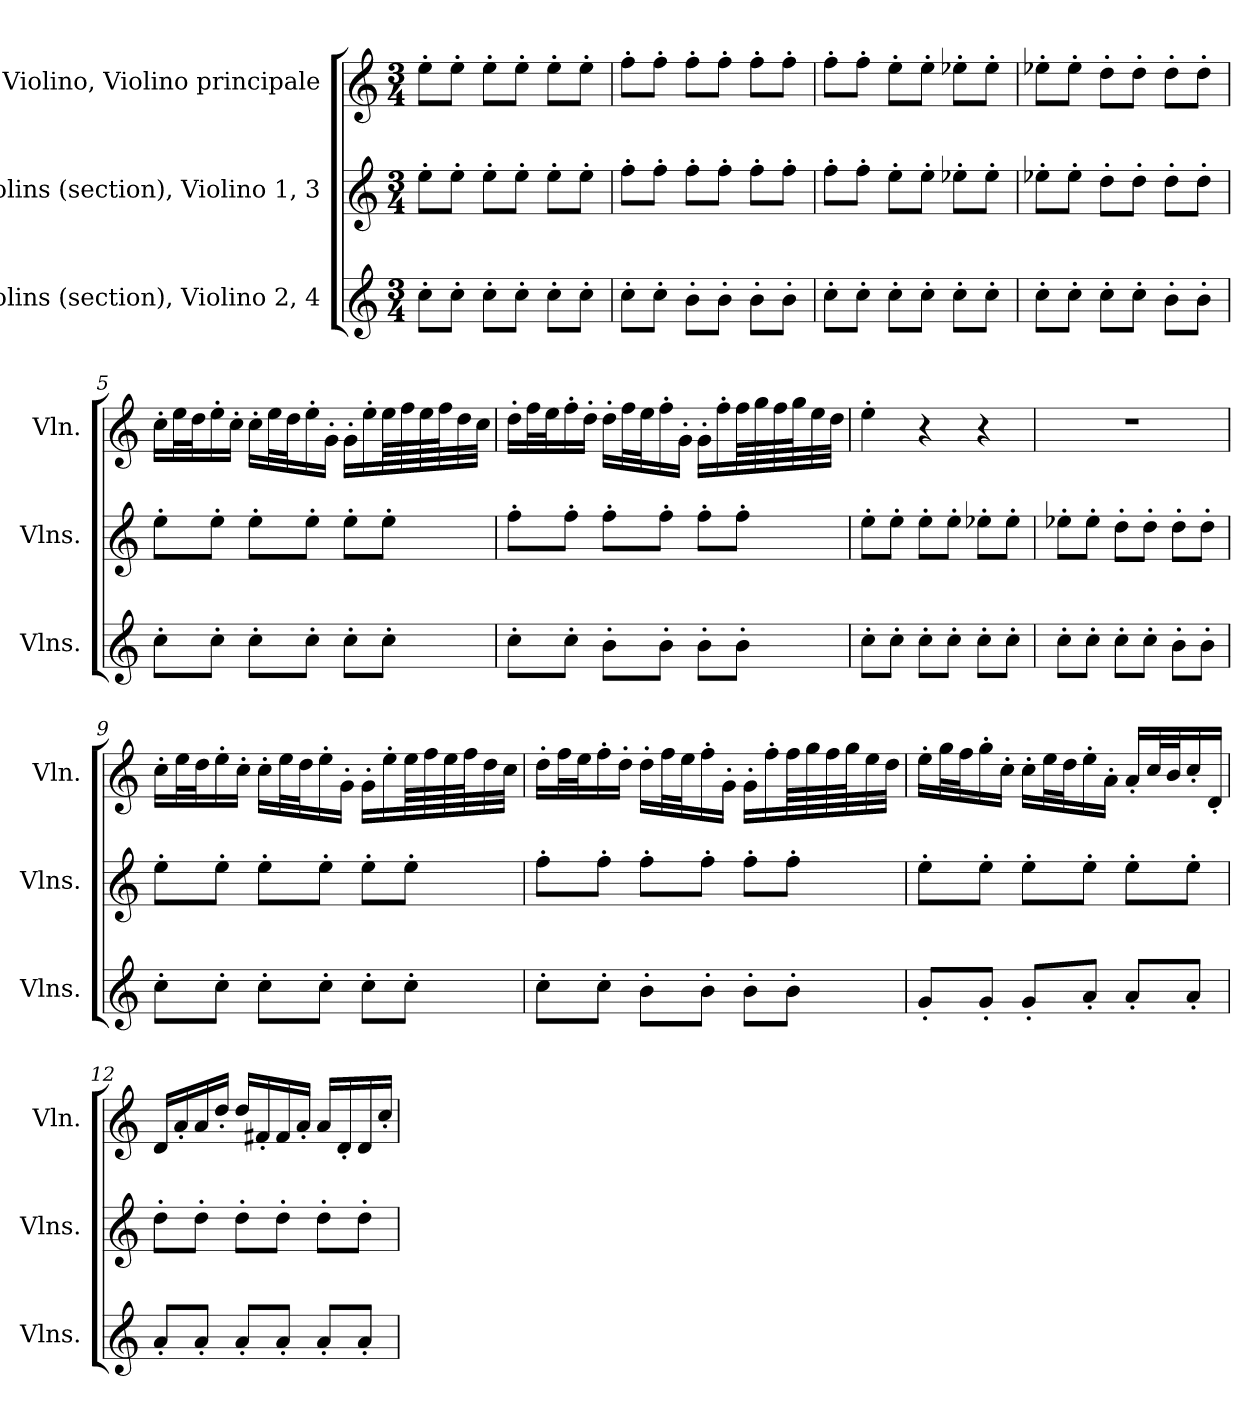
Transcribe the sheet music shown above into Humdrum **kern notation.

**kern	**kern	**kern
*part3	*part2	*part1
*staff3	*staff2	*staff1
*I"Violins (section), Violino 2, 4	*I"Violins (section), Violino 1, 3	*I"Violino, Violino principale
*I'Vlns.	*I'Vlns.	*I'Vln.
*clefG2	*clefG2	*clefG2
*k[]	*k[]	*k[]
*M3/4	*M3/4	*M3/4
*MM38	*MM38	*MM38
=1	=1	=1
8cc'\L	8ee'\L	8ee'\L
8cc'\J	8ee'\J	8ee'\J
8cc'\L	8ee'\L	8ee'\L
8cc'\J	8ee'\J	8ee'\J
8cc'\L	8ee'\L	8ee'\L
8cc'\J	8ee'\J	8ee'\J
=2	=2	=2
8cc'\L	8ff'\L	8ff'\L
8cc'\J	8ff'\J	8ff'\J
8b'\L	8ff'\L	8ff'\L
8b'\J	8ff'\J	8ff'\J
8b'\L	8ff'\L	8ff'\L
8b'\J	8ff'\J	8ff'\J
=3	=3	=3
8cc'\L	8ff'\L	8ff'\L
8cc'\J	8ff'\J	8ff'\J
8cc'\L	8ee'\L	8ee'\L
8cc'\J	8ee'\J	8ee'\J
8cc'\L	8ee-X'\L	8ee-X'\L
8cc'\J	8ee-'\J	8ee-'\J
=4	=4	=4
8cc'\L	8ee-X'\L	8ee-X'\L
8cc'\J	8ee-'\J	8ee-'\J
8cc'\L	8dd'\L	8dd'\L
8cc'\J	8dd'\J	8dd'\J
8b'\L	8dd'\L	8dd'\L
8b'\J	8dd'\J	8dd'\J
!!LO:LB:g=z
=5	=5	=5
8cc'\L	8ee'\L	16cc'\LL
.	.	32ee\L
.	.	32dd\J
8cc'\J	8ee'\J	16ee'\
.	.	16cc'\JJ
8cc'\L	8ee'\L	16cc'\LL
.	.	32ee\L
.	.	32dd\J
8cc'\J	8ee'\J	16ee'\
.	.	16g'\JJ
8cc'\L	8ee'\L	16g'\LL
.	.	16ee'\
8cc'\J	8ee'\J	64ee\LL
.	.	64ff\
.	.	64ee\
.	.	64ff\J
.	.	32dd\
.	.	32cc\JJJ
=6	=6	=6
8cc'\L	8ff'\L	16dd'\LL
.	.	32ff\L
.	.	32ee\J
8cc'\J	8ff'\J	16ff'\
.	.	16dd'\JJ
8b'\L	8ff'\L	16dd'\LL
.	.	32ff\L
.	.	32ee\J
8b'\J	8ff'\J	16ff'\
.	.	16g'\JJ
8b'\L	8ff'\L	16g'\LL
.	.	16ff'\
8b'\J	8ff'\J	64ff\LL
.	.	64gg\
.	.	64ff\
.	.	64gg\J
.	.	32ee\
.	.	32dd\JJJ
!!LO:LB:g=z
=7	=7	=7
8cc'\L	8ee'\L	4ee'\
8cc'\J	8ee'\J	.
8cc'\L	8ee'\L	4r
8cc'\J	8ee'\J	.
8cc'\L	8ee-X'\L	4r
8cc'\J	8ee-'\J	.
=8	=8	=8
8cc'\L	8ee-X'\L	2.r
8cc'\J	8ee-'\J	.
8cc'\L	8dd'\L	.
8cc'\J	8dd'\J	.
8b'\L	8dd'\L	.
8b'\J	8dd'\J	.
=9	=9	=9
8cc'\L	8ee'\L	16cc'\LL
.	.	32ee\L
.	.	32dd\J
8cc'\J	8ee'\J	16ee'\
.	.	16cc'\JJ
8cc'\L	8ee'\L	16cc'\LL
.	.	32ee\L
.	.	32dd\J
8cc'\J	8ee'\J	16ee'\
.	.	16g'\JJ
8cc'\L	8ee'\L	16g'\LL
.	.	16ee'\
8cc'\J	8ee'\J	64ee\LL
.	.	64ff\
.	.	64ee\
.	.	64ff\J
.	.	32dd\
.	.	32cc\JJJ
!!LO:LB:g=z
=10	=10	=10
8cc'\L	8ff'\L	16dd'\LL
.	.	32ff\L
.	.	32ee\J
8cc'\J	8ff'\J	16ff'\
.	.	16dd'\JJ
8b'\L	8ff'\L	16dd'\LL
.	.	32ff\L
.	.	32ee\J
8b'\J	8ff'\J	16ff'\
.	.	16g'\JJ
8b'\L	8ff'\L	16g'\LL
.	.	16ff'\
8b'\J	8ff'\J	64ff\LL
.	.	64gg\
.	.	64ff\
.	.	64gg\J
.	.	32ee\
.	.	32dd\JJJ
=11	=11	=11
8g'/L	8ee'\L	16ee'\LL
.	.	32gg\L
.	.	32ff\J
8g'/J	8ee'\J	16gg'\
.	.	16cc'\JJ
8g'/L	8ee'\L	16cc'\LL
.	.	32ee\L
.	.	32dd\J
8a'/J	8ee'\J	16ee'\
.	.	16a'\JJ
8a'/L	8ee'\L	16a'/LL
.	.	32cc/L
.	.	32b/J
8a'/J	8ee'\J	16cc'/
.	.	16d'/JJ
!!LO:LB:g=z
=12	=12	=12
8a'/L	8dd'\L	16d/LL
.	.	16a'/
8a'/J	8dd'\J	16a/
.	.	16dd'/JJ
8a'/L	8dd'\L	16dd/LL
.	.	16f#X'/
8a'/J	8dd'\J	16f#/
.	.	16a'/JJ
8a'/L	8dd'\L	16a/LL
.	.	16d'/
8a'/J	8dd'\J	16d/
.	.	16cc'/JJ
=	=	=
*-	*-	*-
